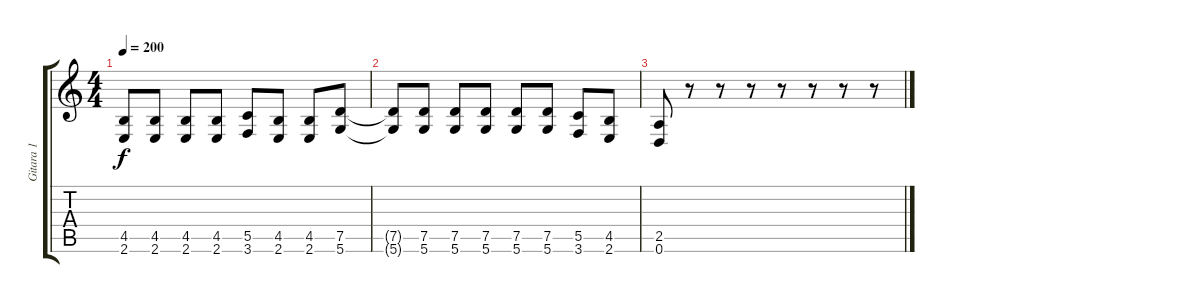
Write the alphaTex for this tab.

\track ("Gitara 1" "Gitara 1") {instrument distortionguitar}
\staff {score tabs}
\tuning (D4 A3 F3 C3 G2 D2) {hide}
\ts (4 4)
\tempo 200
\clef g2
\ks c
(4.5 2.6).8{dy f} (4.5 2.6).8 (4.5 2.6).8 (4.5 2.6).8 (5.5 3.6).8 (4.5 2.6).8 (4.5 2.6).8 (7.5 5.6).8 |
(7.5{t} 5.6{t}).8 (7.5 5.6).8 (7.5 5.6).8 (7.5 5.6).8 (7.5 5.6).8 (7.5 5.6).8 (5.5 3.6).8 (4.5 2.6).8 |
(2.5 0.6).8 r.8 r.8 r.8 r.8 r.8 r.8 r.8
